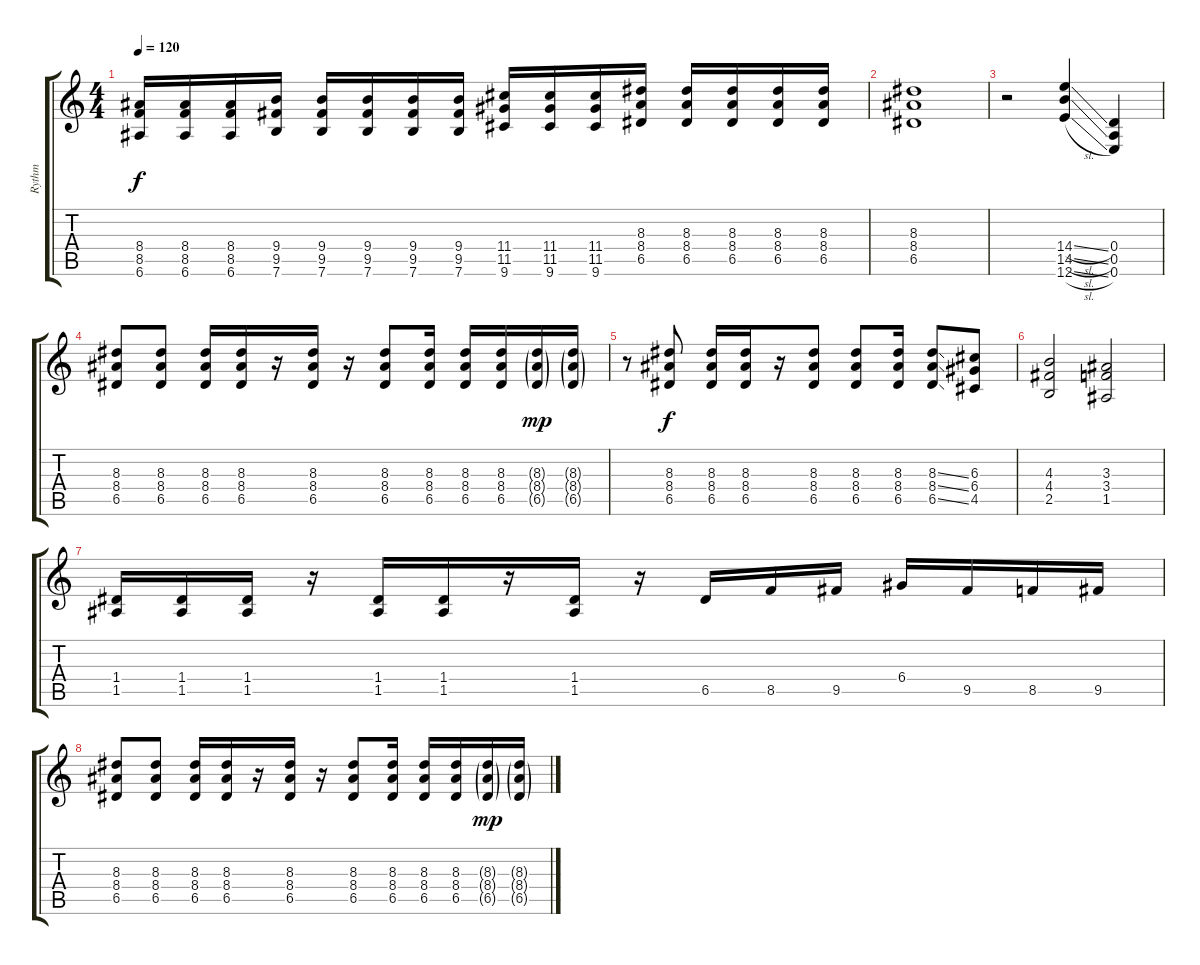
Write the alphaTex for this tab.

\track ("Rythm" "Rythm") {instrument overdrivenguitar}
\staff {score tabs}
\tuning (E4 B3 G3 D3 A2 E2) {hide}
\ts (4 4)
\tempo 120
\clef g2
\ks c
(8.4 8.5 6.6).16{dy f} (8.4 8.5 6.6).16 (8.4 8.5 6.6).16 (9.4 9.5 7.6).16 (9.4 9.5 7.6).16 (9.4 9.5 7.6).16 (9.4 9.5 7.6).16 (9.4 9.5 7.6).16 (11.4 11.5 9.6).16 (11.4 11.5 9.6).16 (11.4 11.5 9.6).16 (8.3 8.4 6.5).16 (8.3 8.4 6.5).16 (8.3 8.4 6.5).16 (8.3 8.4 6.5).16 (8.3 8.4 6.5).16 |
(8.3 8.4 6.5).1 |
r.2 (14.4{sl} 14.5{sl} 12.6{sl}).4 (0.4 0.5 0.6).4 |
(8.3 8.4 6.5).8 (8.3 8.4 6.5).8 (8.3 8.4 6.5).16 (8.3 8.4 6.5).16 r.16 (8.3 8.4 6.5).16 r.16 (8.3 8.4 6.5).8 (8.3 8.4 6.5).16 (8.3 8.4 6.5).16 (8.3 8.4 6.5).16 (8.3{g} 8.4{g} 6.5{g}).16{dy mp} (8.3{g} 8.4{g} 6.5{g}).16 |
r.8 (8.3 8.4 6.5).8{dy f} (8.3 8.4 6.5).16 (8.3 8.4 6.5).16 r.16 (8.3 8.4 6.5).8 (8.3 8.4 6.5).8 (8.3 8.4 6.5).16 (8.3{ss} 8.4{ss} 6.5{ss}).8 (6.3 6.4 4.5).8 |
(4.3 4.4 2.5).2 (3.3 3.4 1.5).2 |
(1.4 1.5).16 (1.4 1.5).16 (1.4 1.5).16 r.16 (1.4 1.5).16 (1.4 1.5).16 r.16 (1.4 1.5).16 r.16 6.5.16 8.5.16 9.5.16 6.4.16 9.5.16 8.5.16 9.5.16 |
(8.3 8.4 6.5).8 (8.3 8.4 6.5).8 (8.3 8.4 6.5).16 (8.3 8.4 6.5).16 r.16 (8.3 8.4 6.5).16 r.16 (8.3 8.4 6.5).8 (8.3 8.4 6.5).16 (8.3 8.4 6.5).16 (8.3 8.4 6.5).16 (8.3{g} 8.4{g} 6.5{g}).16{dy mp} (8.3{g} 8.4{g} 6.5{g}).16
